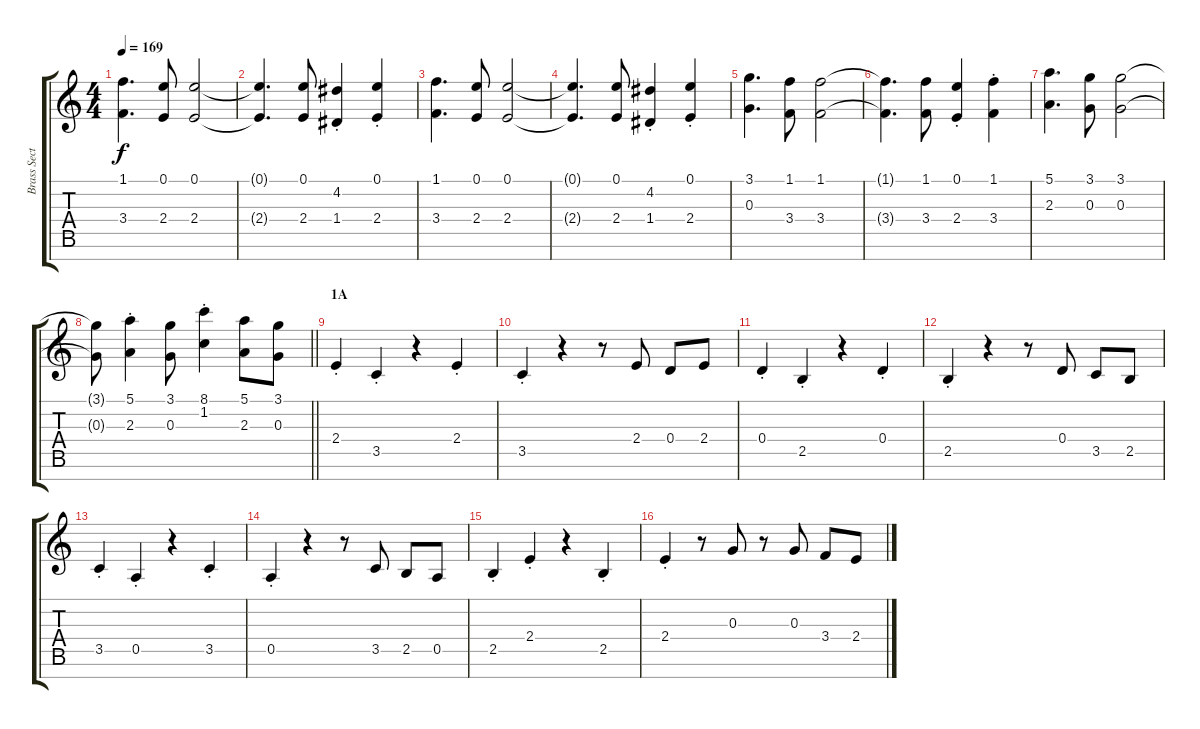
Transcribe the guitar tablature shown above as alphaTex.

\track ("Brass Section I" "Brass Sect") {instrument brasssection}
\staff {score tabs}
\tuning (E5 B4 G4 D4 A3 E3 B2) {hide}
\ts (4 4)
\tempo 169
\clef g2
\ks c
(1.1 3.4).4{d dy f} (0.1 2.4).8 (0.1 2.4).2 |
(0.1{t} 2.4{t}).4{d} (0.1 2.4).8 (4.2{st} 1.4{st}).4 (0.1{st} 2.4).4 |
(1.1 3.4).4{d} (0.1 2.4).8 (0.1 2.4).2 |
(0.1{t} 2.4{t}).4{d} (0.1 2.4).8 (4.2{st} 1.4{st}).4 (0.1{st} 2.4).4 |
(3.1 0.3).4{d} (1.1 3.4).8 (1.1 3.4).2 |
(1.1{t} 3.4{t}).4{d} (1.1 3.4).8 (0.1{st} 2.4{st}).4 (1.1{st} 3.4).4 |
(5.1 2.3).4{d} (3.1 0.3).8 (3.1 0.3).2 |
\barLineRight lightlight
(3.1{t} 0.3{t}).8 (5.1{st} 2.3{st}).4 (3.1 0.3).8 (8.1{st} 1.2{st}).4 (5.1 2.3).8 (3.1 0.3).8 |
\section ("" "1A")
2.4{st}.4{volume 13} 3.5{st}.4 r.4 2.4{st}.4 |
3.5{st}.4 r.4 r.8 2.4.8 0.4.8 2.4.8 |
0.4{st}.4 2.5{st}.4 r.4 0.4{st}.4 |
2.5{st}.4 r.4 r.8 0.4.8 3.5.8 2.5.8 |
3.5{st}.4 0.5{st}.4 r.4 3.5{st}.4 |
0.5{st}.4 r.4 r.8 3.5.8 2.5.8 0.5.8 |
2.5{st}.4 2.4{st}.4 r.4 2.5{st}.4 |
2.4{st}.4 r.8 0.3.8 r.8 0.3.8 3.4.8 2.4.8
